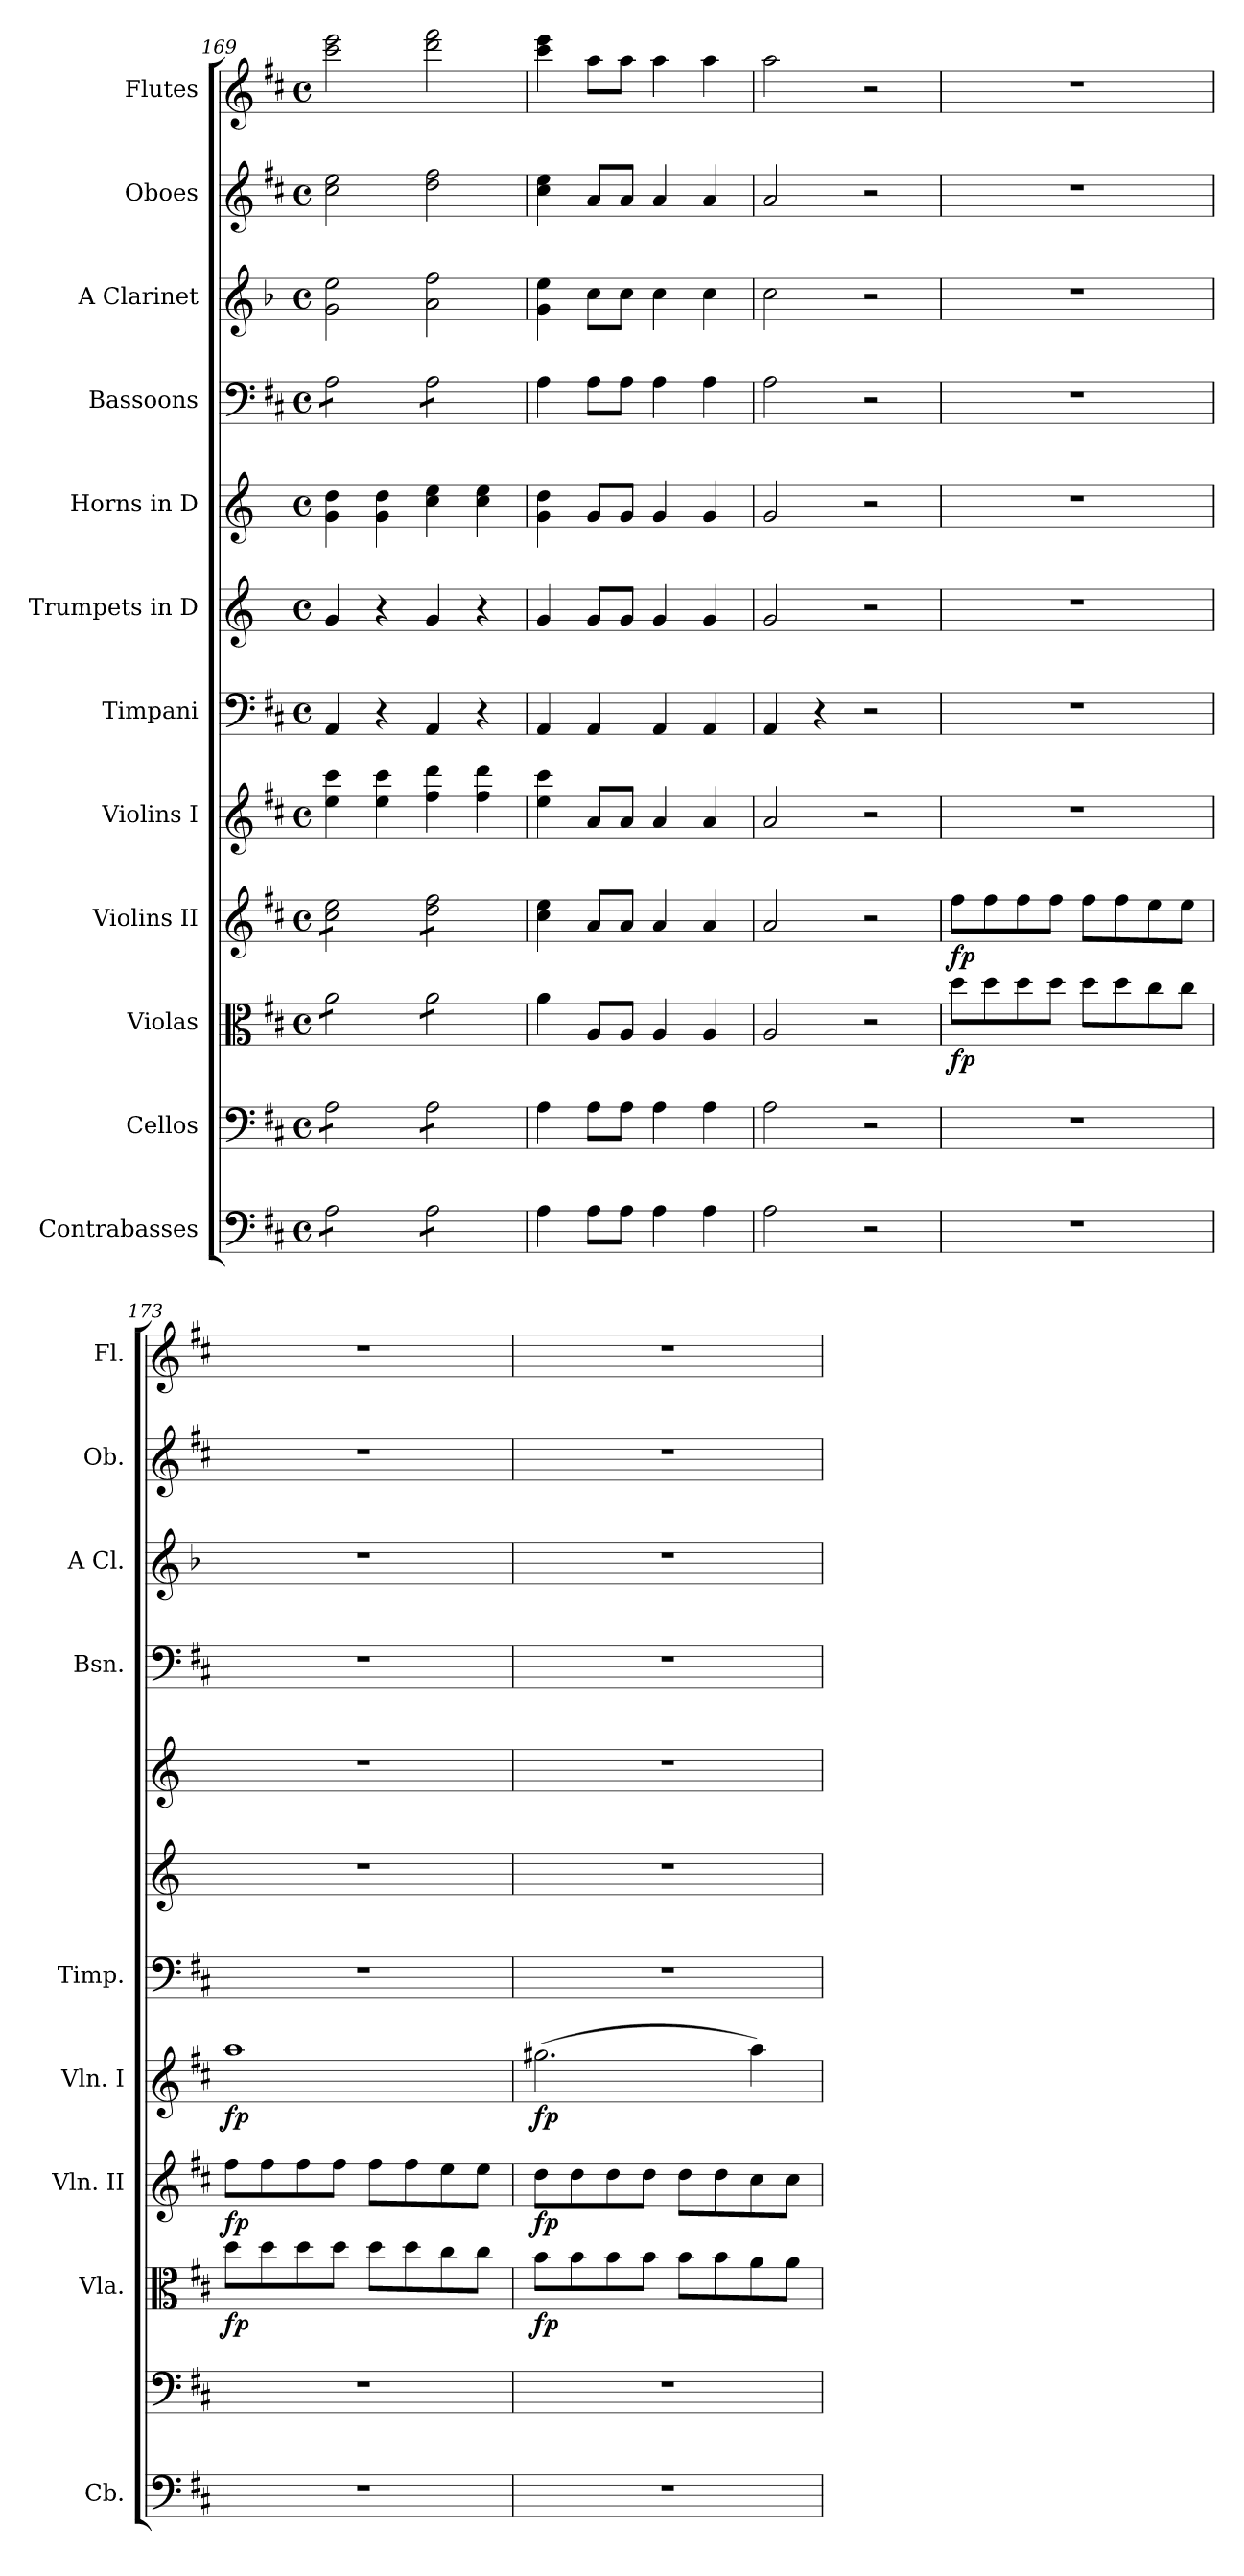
**kern	**kern	**kern	**dynam	**kern	**dynam	**kern	**dynam	**kern	**kern	**kern	**kern	**kern	**kern	**kern
*part12	*part11	*part10	*part10	*part9	*part9	*part8	*part8	*part7	*part6	*part5	*part4	*part3	*part2	*part1
*staff12	*staff11	*staff10	*staff10	*staff9	*staff9	*staff8	*staff8	*staff7	*staff6	*staff5	*staff4	*staff3	*staff2	*staff1
*I"Contrabasses	*I"Cellos	*I"Violas	*	*I"Violins II	*	*I"Violins I	*	*I"Timpani	*I"Trumpets in D	*I"Horns in D	*I"Bassoons	*I"A Clarinet	*I"Oboes	*I"Flutes
*I'Cb.	*	*I'Vla.	*	*I'Vln. II	*	*I'Vln. I	*	*I'Timp.	*	*	*I'Bsn.	*I'A Cl.	*I'Ob.	*I'Fl.
*clefF4	*clefF4	*clefC3	*	*clefG2	*	*clefG2	*	*clefF4	*clefG2	*clefG2	*clefF4	*clefG2	*clefG2	*clefG2
*ITrd7c12	*	*	*	*	*	*	*	*	*ITrd-1c-2	*ITrd6c10	*	*ITrd2c3	*	*
*k[f#c#]	*k[f#c#]	*k[f#c#]	*	*k[f#c#]	*	*k[f#c#]	*	*k[f#c#]	*k[f#c#]	*k[f#c#]	*k[f#c#]	*k[f#c#]	*k[f#c#]	*k[f#c#]
*M4/4	*M4/4	*M4/4	*	*M4/4	*	*M4/4	*	*M4/4	*M4/4	*M4/4	*M4/4	*M4/4	*M4/4	*M4/4
*met(c)	*met(c)	*met(c)	*	*met(c)	*	*met(c)	*	*met(c)	*met(c)	*met(c)	*met(c)	*met(c)	*met(c)	*met(c)
=169	=169	=169	=169	=169	=169	=169	=169	=169	=169	=169	=169	=169	=169	=169
*tremolo	*	*	*	*	*	*	*	*	*	*	*	*	*	*
*	*tremolo	*	*	*	*	*	*	*	*	*	*	*	*	*
*	*	*tremolo	*	*	*	*	*	*	*	*	*	*	*	*
*	*	*	*	*tremolo	*	*	*	*	*	*	*	*	*	*
*	*	*	*	*	*	*	*	*	*	*	*tremolo	*	*	*
8AA\L	8A\L	8a\L	.	8cc#\ 8ee\L	.	4ee\ 4ccc#\	.	4AA/	4a/	4A\ 4e\	8A\L	2e\ 2cc#\	2cc#\ 2ee\	2ccc#\ 2eee\
8AA\	8A\	8a\	.	8cc#\ 8ee\	.	.	.	.	.	.	8A\	.	.	.
8AA\	8A\	8a\	.	8cc#\ 8ee\	.	4ee\ 4ccc#\	.	4r	4r	4A\ 4e\	8A\	.	.	.
8AA\J	8A\J	8a\J	.	8cc#\ 8ee\J	.	.	.	.	.	.	8A\J	.	.	.
8AA\L	8A\L	8a\L	.	8dd\ 8ff#\L	.	4ff#\ 4ddd\	.	4AA/	4a/	4d\ 4f#\	8A\L	2f#\ 2dd\	2dd\ 2ff#\	2ddd\ 2fff#\
8AA\	8A\	8a\	.	8dd\ 8ff#\	.	.	.	.	.	.	8A\	.	.	.
8AA\	8A\	8a\	.	8dd\ 8ff#\	.	4ff#\ 4ddd\	.	4r	4r	4d\ 4f#\	8A\	.	.	.
8AA\J	8A\J	8a\J	.	8dd\ 8ff#\J	.	.	.	.	.	.	8A\J	.	.	.
*	*	*	*	*	*	*	*	*	*	*	*Xtremolo	*	*	*
*	*	*	*	*Xtremolo	*	*	*	*	*	*	*	*	*	*
*	*	*Xtremolo	*	*	*	*	*	*	*	*	*	*	*	*
*	*Xtremolo	*	*	*	*	*	*	*	*	*	*	*	*	*
*Xtremolo	*	*	*	*	*	*	*	*	*	*	*	*	*	*
=170	=170	=170	=170	=170	=170	=170	=170	=170	=170	=170	=170	=170	=170	=170
4AA\	4A\	4a\	.	4cc#\ 4ee\	.	4ee\ 4ccc#\	.	4AA/	4a/	4A\ 4e\	4A\	4e\ 4cc#\	4cc#\ 4ee\	4ccc#\ 4eee\
8AA\L	8A\L	8A/L	.	8a/L	.	8a/L	.	4AA/	8a/L	8A/L	8A\L	8a\L	8a/L	8aa\L
8AA\J	8A\J	8A/J	.	8a/J	.	8a/J	.	.	8a/J	8A/J	8A\J	8a\J	8a/J	8aa\J
4AA\	4A\	4A/	.	4a/	.	4a/	.	4AA/	4a/	4A/	4A\	4a\	4a/	4aa\
4AA\	4A\	4A/	.	4a/	.	4a/	.	4AA/	4a/	4A/	4A\	4a\	4a/	4aa\
=171	=171	=171	=171	=171	=171	=171	=171	=171	=171	=171	=171	=171	=171	=171
2AA\	2A\	2A/	.	2a/	.	2a/	.	4AA/	2a/	2A/	2A\	2a\	2a/	2aa\
.	.	.	.	.	.	.	.	4r	.	.	.	.	.	.
2r	2r	2r	.	2r	.	2r	.	2r	2r	2r	2r	2r	2r	2r
!!LO:LB:g=z
=172	=172	=172	=172	=172	=172	=172	=172	=172	=172	=172	=172	=172	=172	=172
!	!	!	!LO:DY:b	!	!LO:DY:b	!	!	!	!	!	!	!	!	!
1r	1r	8dd\L	fp	8ff#\L	fp	1r	.	1r	1r	1r	1r	1r	1r	1r
.	.	8dd\	.	8ff#\	.	.	.	.	.	.	.	.	.	.
.	.	8dd\	.	8ff#\	.	.	.	.	.	.	.	.	.	.
.	.	8dd\J	.	8ff#\J	.	.	.	.	.	.	.	.	.	.
.	.	8dd\L	.	8ff#\L	.	.	.	.	.	.	.	.	.	.
.	.	8dd\	.	8ff#\	.	.	.	.	.	.	.	.	.	.
.	.	8cc#\	.	8ee\	.	.	.	.	.	.	.	.	.	.
.	.	8cc#\J	.	8ee\J	.	.	.	.	.	.	.	.	.	.
=173	=173	=173	=173	=173	=173	=173	=173	=173	=173	=173	=173	=173	=173	=173
!	!	!	!LO:DY:b	!	!LO:DY:b	!	!LO:DY:b	!	!	!	!	!	!	!
1r	1r	8dd\L	fp	8ff#\L	fp	1aa	fp	1r	1r	1r	1r	1r	1r	1r
.	.	8dd\	.	8ff#\	.	.	.	.	.	.	.	.	.	.
.	.	8dd\	.	8ff#\	.	.	.	.	.	.	.	.	.	.
.	.	8dd\J	.	8ff#\J	.	.	.	.	.	.	.	.	.	.
.	.	8dd\L	.	8ff#\L	.	.	.	.	.	.	.	.	.	.
.	.	8dd\	.	8ff#\	.	.	.	.	.	.	.	.	.	.
.	.	8cc#\	.	8ee\	.	.	.	.	.	.	.	.	.	.
.	.	8cc#\J	.	8ee\J	.	.	.	.	.	.	.	.	.	.
=174	=174	=174	=174	=174	=174	=174	=174	=174	=174	=174	=174	=174	=174	=174
!	!	!	!LO:DY:b	!	!LO:DY:b	!	!LO:DY:b	!	!	!	!	!	!	!
1r	1r	8b\L	fp	8dd\L	fp	(>2.gg#X\	fp	1r	1r	1r	1r	1r	1r	1r
.	.	8b\	.	8dd\	.	.	.	.	.	.	.	.	.	.
.	.	8b\	.	8dd\	.	.	.	.	.	.	.	.	.	.
.	.	8b\J	.	8dd\J	.	.	.	.	.	.	.	.	.	.
.	.	8b\L	.	8dd\L	.	.	.	.	.	.	.	.	.	.
.	.	8b\	.	8dd\	.	.	.	.	.	.	.	.	.	.
.	.	8a\	.	8cc#\	.	4aa\)	.	.	.	.	.	.	.	.
.	.	8a\J	.	8cc#\J	.	.	.	.	.	.	.	.	.	.
=	=	=	=	=	=	=	=	=	=	=	=	=	=	=
*-	*-	*-	*-	*-	*-	*-	*-	*-	*-	*-	*-	*-	*-	*-
